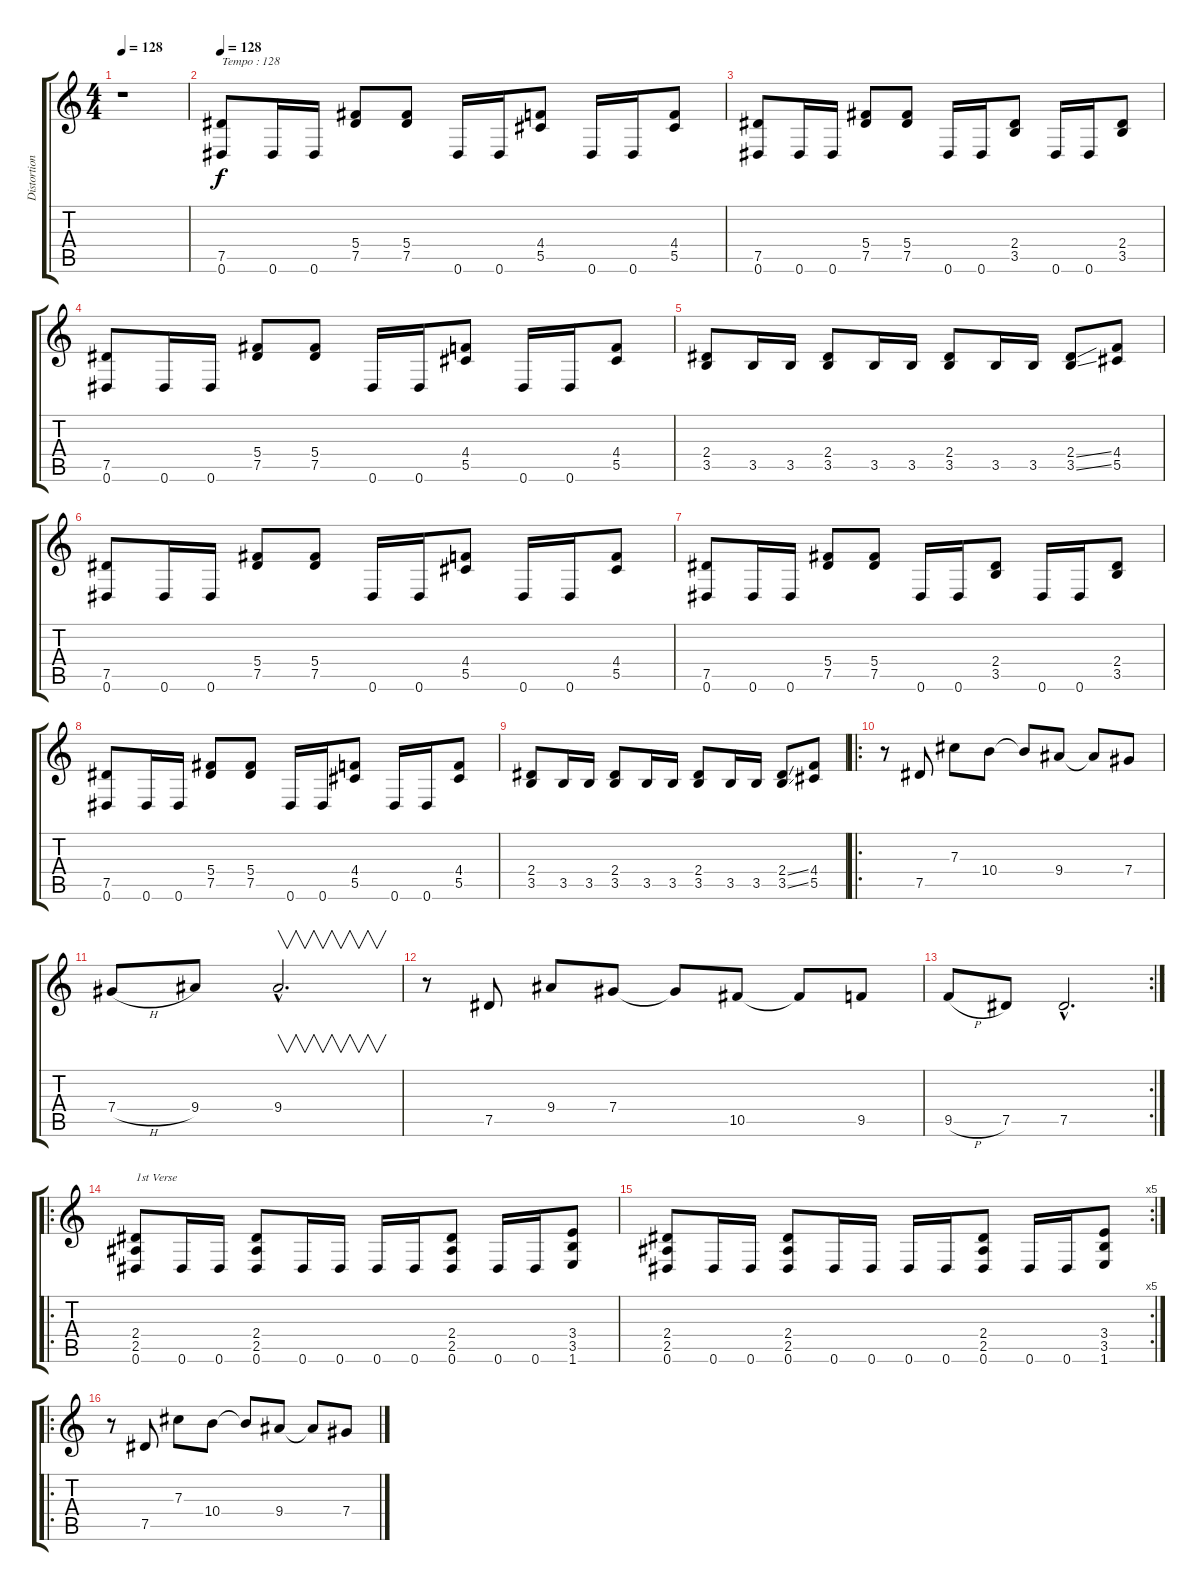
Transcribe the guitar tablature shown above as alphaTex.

\track ("Distortion Guitar II" "Distortion") {instrument distortionguitar}
\staff {score tabs}
\tuning (Eb4 Bb3 Gb3 Db3 Ab2 Eb2) {hide}
\ts (4 4)
\tempo 128
\clef g2
\ks c
r.1{dy f} |
\tempo 128
(7.5 0.6).8{txt "Tempo : 128"} 0.6.16 0.6.16 (5.4 7.5).8 (5.4 7.5).8 0.6.16 0.6.16 (4.4 5.5).8 0.6.16 0.6.16 (4.4 5.5).8 |
(7.5 0.6).8 0.6.16 0.6.16 (5.4 7.5).8 (5.4 7.5).8 0.6.16 0.6.16 (2.4 3.5).8 0.6.16 0.6.16 (2.4 3.5).8 |
(7.5 0.6).8 0.6.16 0.6.16 (5.4 7.5).8 (5.4 7.5).8 0.6.16 0.6.16 (4.4 5.5).8 0.6.16 0.6.16 (4.4 5.5).8 |
(2.4 3.5).8 3.5.16 3.5.16 (2.4 3.5).8 3.5.16 3.5.16 (2.4 3.5).8 3.5.16 3.5.16 (2.4{ss} 3.5{ss}).8 (4.4 5.5).8 |
(7.5 0.6).8 0.6.16 0.6.16 (5.4 7.5).8 (5.4 7.5).8 0.6.16 0.6.16 (4.4 5.5).8 0.6.16 0.6.16 (4.4 5.5).8 |
(7.5 0.6).8 0.6.16 0.6.16 (5.4 7.5).8 (5.4 7.5).8 0.6.16 0.6.16 (2.4 3.5).8 0.6.16 0.6.16 (2.4 3.5).8 |
(7.5 0.6).8 0.6.16 0.6.16 (5.4 7.5).8 (5.4 7.5).8 0.6.16 0.6.16 (4.4 5.5).8 0.6.16 0.6.16 (4.4 5.5).8 |
(2.4 3.5).8 3.5.16 3.5.16 (2.4 3.5).8 3.5.16 3.5.16 (2.4 3.5).8 3.5.16 3.5.16 (2.4{ss} 3.5{ss}).8 (4.4 5.5).8 |
\ro
r.8 7.5.8 7.3.8 10.4.8 10.4{t}.8 9.4.8 9.4{t}.8 7.4.8 |
7.4{h}.8 9.4.8 9.4{hac}.2{v d} |
r.8 7.5.8 9.4.8 7.4.8 7.4{t}.8 10.5.8 10.5{t}.8 9.5.8 |
\rc 2
9.5{h}.8 7.5.8 7.5{hac}.2{d} |
\ro
(2.4 2.5 0.6).8{txt "1st Verse"} 0.6.16 0.6.16 (2.4 2.5 0.6).8 0.6.16 0.6.16 0.6.16 0.6.16 (2.4 2.5 0.6).8 0.6.16 0.6.16 (3.4 3.5 1.6).8 |
\rc 5
(2.4 2.5 0.6).8 0.6.16 0.6.16 (2.4 2.5 0.6).8 0.6.16 0.6.16 0.6.16 0.6.16 (2.4 2.5 0.6).8 0.6.16 0.6.16 (3.4 3.5 1.6).8 |
\ro
r.8 7.5.8 7.3.8 10.4.8 10.4{t}.8 9.4.8 9.4{t}.8 7.4.8
